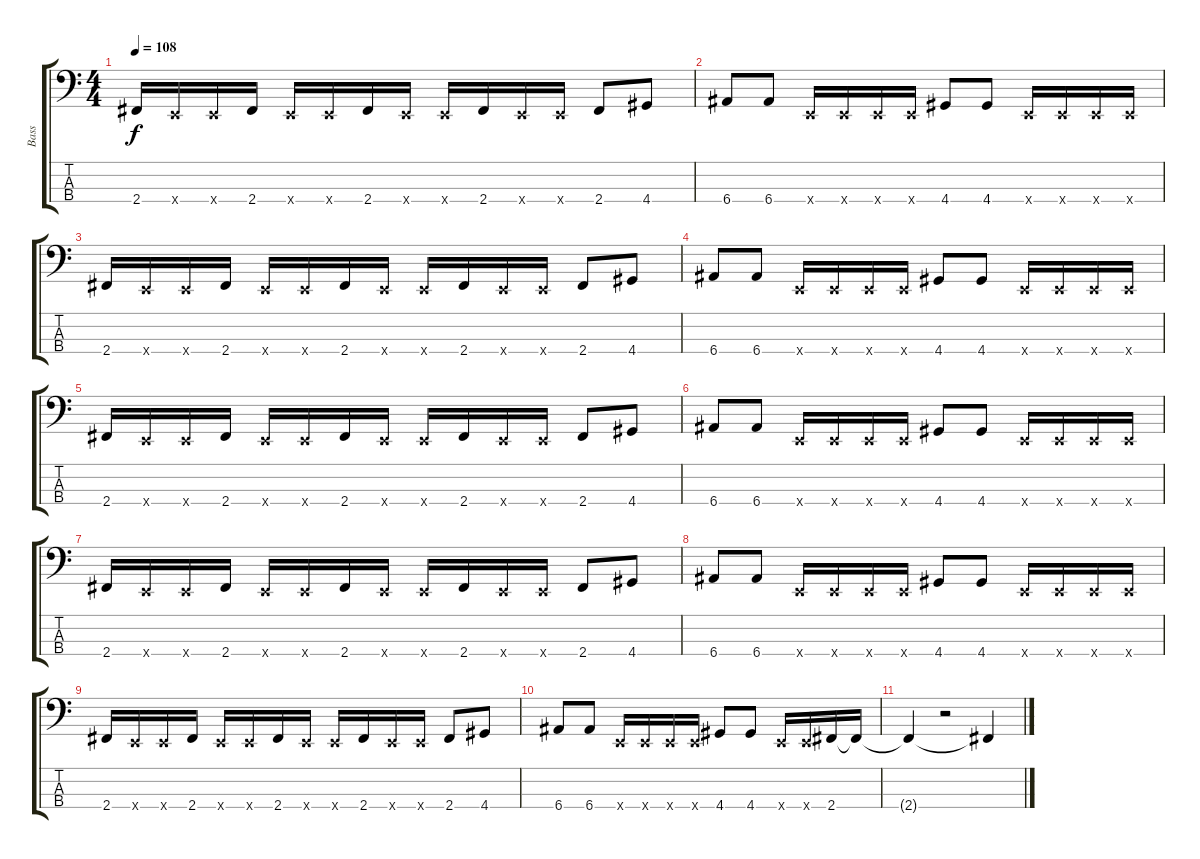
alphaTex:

\track ("Bass" "Bass") {instrument electricbassfinger}
\staff {score tabs}
\tuning (G2 D2 A1 E1) {hide}
\ts (4 4)
\tempo 108
\clef f4
\ks c
2.4.16{dy f} 0.4{x}.16 0.4{x}.16 2.4.16 0.4{x}.16 0.4{x}.16 2.4.16 0.4{x}.16 0.4{x}.16 2.4.16 0.4{x}.16 0.4{x}.16 2.4.8 4.4.8 |
6.4.8 6.4.8 0.4{x}.16 0.4{x}.16 0.4{x}.16 0.4{x}.16 4.4.8 4.4.8 0.4{x}.16 0.4{x}.16 0.4{x}.16 0.4{x}.16 |
2.4.16 0.4{x}.16 0.4{x}.16 2.4.16 0.4{x}.16 0.4{x}.16 2.4.16 0.4{x}.16 0.4{x}.16 2.4.16 0.4{x}.16 0.4{x}.16 2.4.8 4.4.8 |
6.4.8 6.4.8 0.4{x}.16 0.4{x}.16 0.4{x}.16 0.4{x}.16 4.4.8 4.4.8 0.4{x}.16 0.4{x}.16 0.4{x}.16 0.4{x}.16 |
2.4.16 0.4{x}.16 0.4{x}.16 2.4.16 0.4{x}.16 0.4{x}.16 2.4.16 0.4{x}.16 0.4{x}.16 2.4.16 0.4{x}.16 0.4{x}.16 2.4.8 4.4.8 |
6.4.8 6.4.8 0.4{x}.16 0.4{x}.16 0.4{x}.16 0.4{x}.16 4.4.8 4.4.8 0.4{x}.16 0.4{x}.16 0.4{x}.16 0.4{x}.16 |
2.4.16 0.4{x}.16 0.4{x}.16 2.4.16 0.4{x}.16 0.4{x}.16 2.4.16 0.4{x}.16 0.4{x}.16 2.4.16 0.4{x}.16 0.4{x}.16 2.4.8 4.4.8 |
6.4.8 6.4.8 0.4{x}.16 0.4{x}.16 0.4{x}.16 0.4{x}.16 4.4.8 4.4.8 0.4{x}.16 0.4{x}.16 0.4{x}.16 0.4{x}.16 |
2.4.16 0.4{x}.16 0.4{x}.16 2.4.16 0.4{x}.16 0.4{x}.16 2.4.16 0.4{x}.16 0.4{x}.16 2.4.16 0.4{x}.16 0.4{x}.16 2.4.8 4.4.8 |
6.4.8 6.4.8 0.4{x}.16 0.4{x}.16 0.4{x}.16 0.4{x}.16 4.4.8 4.4.8 0.4{x}.16 0.4{x}.16 2.4.16 2.4{t}.16 |
2.4{t}.4 r.2 2.4{t}.4
